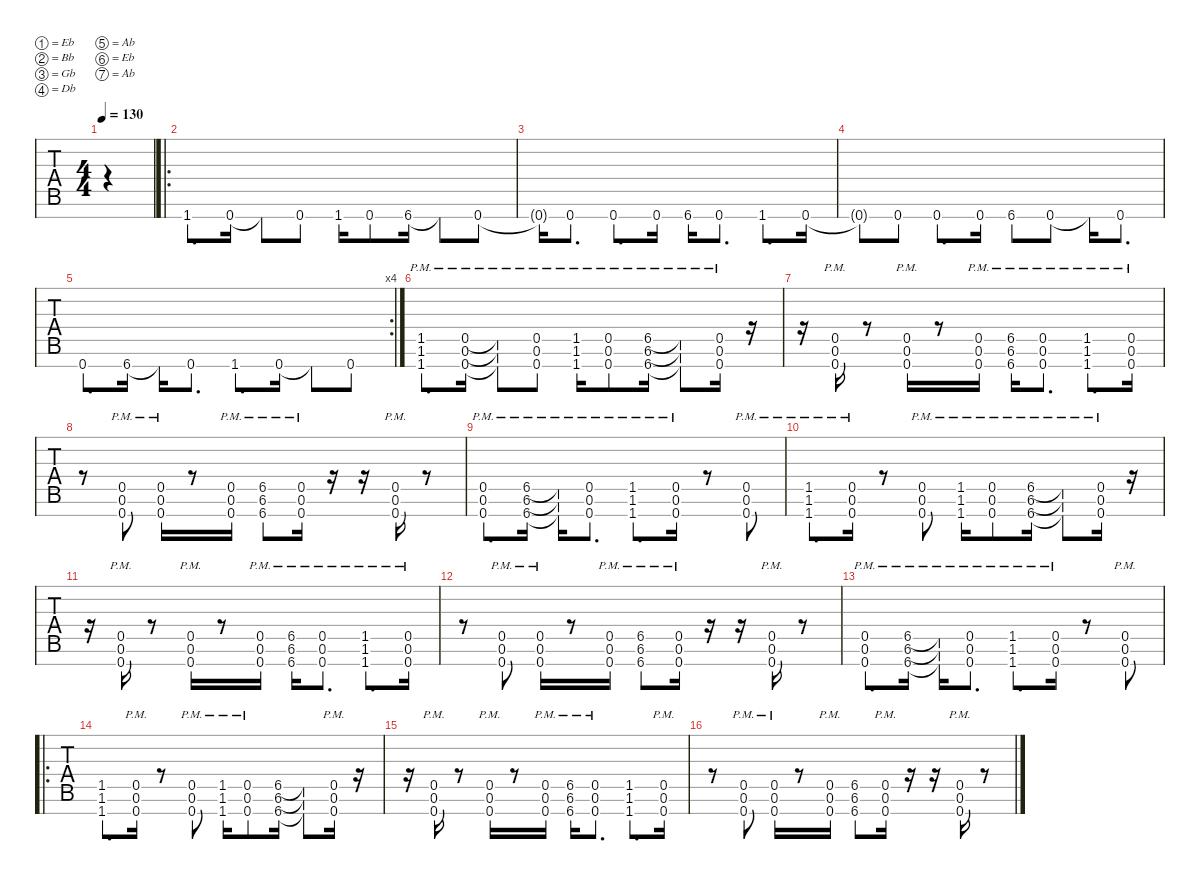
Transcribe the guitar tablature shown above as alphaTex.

\defaultSystemsLayout 4
\hideDynamics
\bracketExtendMode nobrackets
\singleTrackTrackNamePolicy hidden
\firstSystemTrackNameOrientation horizontal
\otherSystemsTrackNameOrientation horizontal
\track ("Overdriven Guitar" "od.guit.") {instrument overdrivenguitar}
\staff {tabs}
\tuning (Eb4 Bb3 Gb3 Db3 Ab2 Eb2 Ab1)
\ts (4 4)
\tempo 130
\clef g2
\ks c
|
\ro
1.7.8{d} 0.7{acc #}.16 0.7{t acc #}.8 0.7{acc #}.8 1.7.16 0.7{acc #}.8 6.7.16 6.7{t}.8 0.7{acc #}.8 |
0.7{t acc #}.16 0.7{acc #}.8{d} 0.7{acc #}.8{d} 0.7{acc #}.16 6.7.16 0.7{acc #}.8{d} 1.7.8{d} 0.7{acc #}.16 |
0.7{t acc #}.8 0.7{acc #}.8 0.7{acc #}.8{d} 0.7{acc #}.16 6.7.8 0.7{acc #}.8 0.7{t acc #}.16 0.7{acc #}.8{d} |
\rc 4
0.7{acc #}.8{d} 6.7.16 6.7{t}.16 0.7{acc #}.8{d} 1.7.8{d} 0.7{acc #}.16 0.7{t acc #}.8 0.7{acc #}.8 |
(1.7{pm} 1.6{pm} 1.5{pm}).8{d} (0.7{pm acc #} 0.6{pm acc #} 0.5{pm acc #}).16 (0.7{pm t acc #} 0.6{pm t acc #} 0.5{pm t acc #}).8 (0.7{pm acc #} 0.5{pm acc #} 0.6{pm acc #}).8 (1.7{pm} 1.6{pm} 1.5{pm}).16 (0.7{pm acc #} 0.5{pm acc #} 0.6{pm acc #}).8 (6.7{pm} 6.6{pm} 6.5{pm}).16 (6.7{pm t} 6.6{pm t} 6.5{pm t}).8 (0.7{pm acc #} 0.5{pm acc #} 0.6{pm acc #}).16 r.16 |
r.16 (0.7{pm acc #} 0.6{pm acc #} 0.5{pm acc #}).16 r.8 (0.7{pm acc #} 0.6{pm acc #} 0.5{pm acc #}).16 r.8 (0.7{pm acc #} 0.5{pm acc #} 0.6{pm acc #}).16 (6.7{pm} 6.6{pm} 6.5{pm}).16 (0.7{pm acc #} 0.5{pm acc #} 0.6{pm acc #}).8{d} (1.7{pm} 1.6{pm} 1.5{pm}).8{d} (0.7{pm acc #} 0.5{pm acc #} 0.6{pm acc #}).16 |
r.8 (0.7{pm acc #} 0.6{pm acc #} 0.5{pm acc #}).8 (0.7{pm acc #} 0.5{pm acc #} 0.6{pm acc #}).16 r.8 (0.7{pm acc #} 0.6{pm acc #} 0.5{pm acc #}).16 (6.7{pm} 6.6{pm} 6.5{pm}).8 (0.7{pm acc #} 0.5{pm acc #} 0.6{pm acc #}).16 r.16 r.16 (0.7{pm acc #} 0.6{pm acc #} 0.5{pm acc #}).16 r.8 |
(0.7{pm acc #} 0.6{pm acc #} 0.5{pm acc #}).8{d} (6.7{pm} 6.5{pm} 6.6{pm}).16 (6.7{pm t} 6.6{pm t} 6.5{pm t}).16 (0.7{pm acc #} 0.6{pm acc #} 0.5{pm acc #}).8{d} (1.7{pm} 1.6{pm} 1.5{pm}).8{d} (0.7{pm acc #} 0.5{pm acc #} 0.6{pm acc #}).16 r.8 (0.7{pm acc #} 0.6{pm acc #} 0.5{pm acc #}).8 |
(1.7{pm} 1.6{pm} 1.5{pm}).8{d} (0.7{pm acc #} 0.6{pm acc #} 0.5{pm acc #}).16 r.8 (0.7{pm acc #} 0.5{pm acc #} 0.6{pm acc #}).8 (1.7{pm} 1.6{pm} 1.5{pm}).16 (0.7{pm acc #} 0.5{pm acc #} 0.6{pm acc #}).8 (6.7{pm} 6.6{pm} 6.5{pm}).16 (6.7{pm t} 6.6{pm t} 6.5{pm t}).8 (0.7{pm acc #} 0.5{pm acc #} 0.6{pm acc #}).16 r.16 |
r.16 (0.7{pm acc #} 0.6{pm acc #} 0.5{pm acc #}).16 r.8 (0.7{pm acc #} 0.6{pm acc #} 0.5{pm acc #}).16 r.8 (0.7{pm acc #} 0.5{pm acc #} 0.6{pm acc #}).16 (6.7{pm} 6.6{pm} 6.5{pm}).16 (0.7{pm acc #} 0.5{pm acc #} 0.6{pm acc #}).8{d} (1.7{pm} 1.6{pm} 1.5{pm}).8{d} (0.7{pm acc #} 0.5{pm acc #} 0.6{pm acc #}).16 |
r.8 (0.7{pm acc #} 0.6{pm acc #} 0.5{pm acc #}).8 (0.7{pm acc #} 0.5{pm acc #} 0.6{pm acc #}).16 r.8 (0.7{pm acc #} 0.6{pm acc #} 0.5{pm acc #}).16 (6.7{pm} 6.6{pm} 6.5{pm}).8 (0.7{pm acc #} 0.5{pm acc #} 0.6{pm acc #}).16 r.16 r.16 (0.7{pm acc #} 0.6{pm acc #} 0.5{pm acc #}).16 r.8 |
(0.7{pm acc #} 0.6{pm acc #} 0.5{pm acc #}).8{d} (6.7{pm} 6.5{pm} 6.6{pm}).16 (6.7{pm t} 6.6{pm t} 6.5{pm t}).16 (0.7{pm acc #} 0.6{pm acc #} 0.5{pm acc #}).8{d} (1.7{pm} 1.6{pm} 1.5{pm}).8{d} (0.7{pm acc #} 0.5{pm acc #} 0.6{pm acc #}).16 r.8 (0.7{pm acc #} 0.6{pm acc #} 0.5{pm acc #}).8 |
\ro
(1.7 1.6 1.5).8{d} (0.7{pm acc #} 0.6{pm acc #} 0.5{pm acc #}).16 r.8 (0.7{pm acc #} 0.5{pm acc #} 0.6{pm acc #}).8 (1.7{pm} 1.6{pm} 1.5{pm}).16 (0.7{pm acc #} 0.5{pm acc #} 0.6{pm acc #}).8 (6.7 6.6 6.5).16 (6.7{t} 6.6{t} 6.5{t}).8 (0.7{pm acc #} 0.5{pm acc #} 0.6{pm acc #}).16 r.16 |
r.16 (0.7{pm acc #} 0.6{pm acc #} 0.5{pm acc #}).16 r.8 (0.7{pm acc #} 0.6{pm acc #} 0.5{pm acc #}).16 r.8 (0.7{pm acc #} 0.5{pm acc #} 0.6{pm acc #}).16 (6.7{pm} 6.6{pm} 6.5{pm}).16 (0.7{pm acc #} 0.5{pm acc #} 0.6{pm acc #}).8{d} (1.7 1.6 1.5).8{d} (0.7{pm acc #} 0.5{pm acc #} 0.6{pm acc #}).16 |
r.8 (0.7{pm acc #} 0.6{pm acc #} 0.5{pm acc #}).8 (0.7{pm acc #} 0.5{pm acc #} 0.6{pm acc #}).16 r.8 (0.7{pm acc #} 0.6{pm acc #} 0.5{pm acc #}).16 (6.7 6.6 6.5).8 (0.7{pm acc #} 0.5{pm acc #} 0.6{pm acc #}).16 r.16 r.16 (0.7{pm acc #} 0.6{pm acc #} 0.5{pm acc #}).16 r.8
